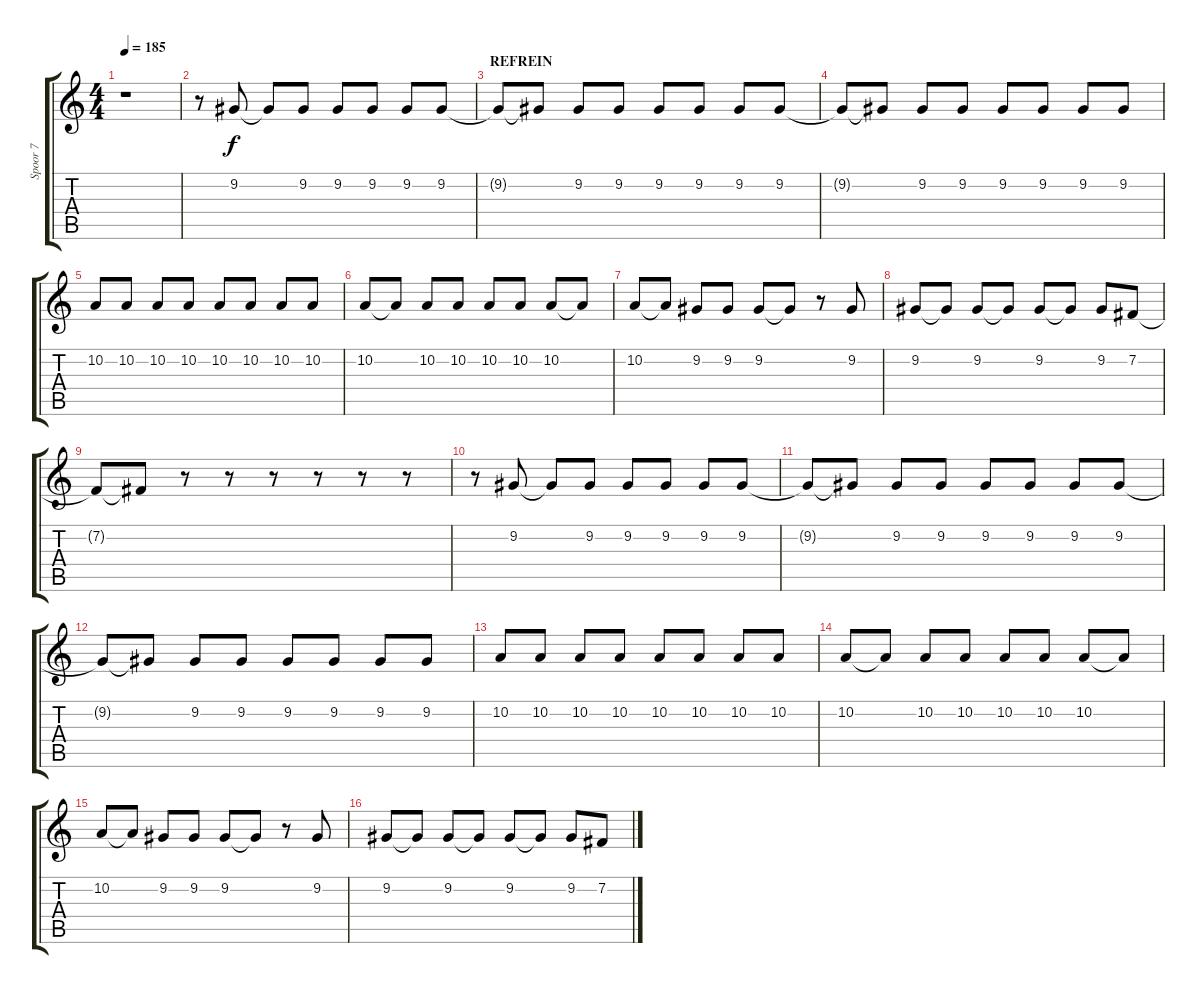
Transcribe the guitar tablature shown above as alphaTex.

\track ("Spoor 7" "Spoor 7") {instrument sopranosax}
\staff {score tabs}
\tuning (E4 B3 G3 D3 A2 E2) {hide}
\ts (4 4)
\tempo 185
\clef g2
\ks c
r.1{dy f} |
r.8 9.2.8 9.2{t}.8 9.2.8 9.2.8 9.2.8 9.2.8 9.2.8 |
\section ("" "REFREIN")
9.2{t}.8 9.2{t}.8 9.2.8 9.2.8 9.2.8 9.2.8 9.2.8 9.2.8 |
9.2{t}.8 9.2{t}.8 9.2.8 9.2.8 9.2.8 9.2.8 9.2.8 9.2.8 |
10.2.8 10.2.8 10.2.8 10.2.8 10.2.8 10.2.8 10.2.8 10.2.8 |
10.2.8 10.2{t}.8 10.2.8 10.2.8 10.2.8 10.2.8 10.2.8 10.2{t}.8 |
10.2.8 10.2{t}.8 9.2.8 9.2.8 9.2.8 9.2{t}.8 r.8 9.2.8 |
9.2.8 9.2{t}.8 9.2.8 9.2{t}.8 9.2.8 9.2{t}.8 9.2.8 7.2.8 |
7.2{t}.8 7.2{t}.8 r.8 r.8 r.8 r.8 r.8 r.8 |
r.8 9.2.8 9.2{t}.8 9.2.8 9.2.8 9.2.8 9.2.8 9.2.8 |
9.2{t}.8 9.2{t}.8 9.2.8 9.2.8 9.2.8 9.2.8 9.2.8 9.2.8 |
9.2{t}.8 9.2{t}.8 9.2.8 9.2.8 9.2.8 9.2.8 9.2.8 9.2.8 |
10.2.8 10.2.8 10.2.8 10.2.8 10.2.8 10.2.8 10.2.8 10.2.8 |
10.2.8 10.2{t}.8 10.2.8 10.2.8 10.2.8 10.2.8 10.2.8 10.2{t}.8 |
10.2.8 10.2{t}.8 9.2.8 9.2.8 9.2.8 9.2{t}.8 r.8 9.2.8 |
9.2.8 9.2{t}.8 9.2.8 9.2{t}.8 9.2.8 9.2{t}.8 9.2.8 7.2.8
